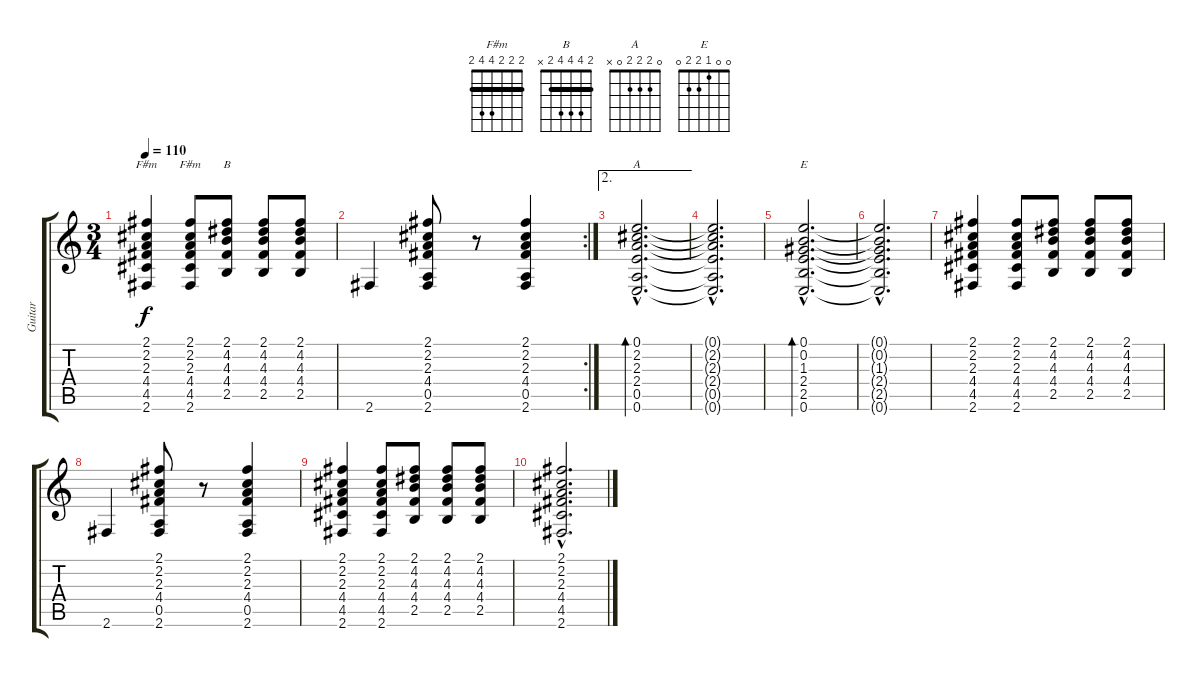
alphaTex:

\track ("Guitar" "Guitar") {instrument electricguitarclean}
\staff {score tabs}
\tuning (E4 B3 G3 D3 A2 E2) {hide}
\chord ("F#m" 2 2 2 4 0 2) {barre 2}
\chord ("F#m" 2 2 2 4 4 2) {barre 2}
\chord ("B" 2 4 4 4 2 x) {barre 2}
\chord ("A" 0 2 2 2 0 x)
\chord ("E" 0 0 1 2 2 0)
\ts (3 4)
\tempo 110
\clef g2
\ks c
(2.1 2.2 2.3 4.4 4.5 2.6).4{ch "F#m" dy f} (2.1 2.2 2.3 4.4 4.5 2.6).8{ch "F#m"} (2.1 4.2 4.3 4.4 2.5).8{ch "B"} (2.1 4.2 4.3 4.4 2.5).8 (2.1 4.2 4.3 4.4 2.5).8 |
\rc 2
2.6.4 (2.1 2.2 2.3 4.4 0.5 2.6).8 r.8 (2.1 2.2 2.3 4.4 0.5 2.6).4 |
\ae 2
(0.1{hac} 2.2{hac} 2.3{hac} 2.4{hac} 0.5{hac} 0.6{hac}).2{d bd 480 ch "A"} |
(0.1{hac t} 2.2{hac t} 2.3{hac t} 2.4{hac t} 0.5{hac t} 0.6{hac t}).2{d} |
(0.1{hac} 0.2{hac} 1.3{hac} 2.4{hac} 2.5{hac} 0.6{hac}).2{d bd 480 ch "E"} |
(0.1{hac t} 0.2{hac t} 1.3{hac t} 2.4{hac t} 2.5{hac t} 0.6{hac t}).2{d} |
(2.1 2.2 2.3 4.4 4.5 2.6).4 (2.1 2.2 2.3 4.4 4.5 2.6).8 (2.1 4.2 4.3 4.4 2.5).8 (2.1 4.2 4.3 4.4 2.5).8 (2.1 4.2 4.3 4.4 2.5).8 |
2.6.4 (2.1 2.2 2.3 4.4 0.5 2.6).8 r.8 (2.1 2.2 2.3 4.4 0.5 2.6).4 |
(2.1 2.2 2.3 4.4 4.5 2.6).4 (2.1 2.2 2.3 4.4 4.5 2.6).8 (2.1 4.2 4.3 4.4 2.5).8 (2.1 4.2 4.3 4.4 2.5).8 (2.1 4.2 4.3 4.4 2.5).8 |
(2.1{hac} 2.2{hac} 2.3{hac} 4.4{hac} 4.5{hac} 2.6{hac}).2{d}
